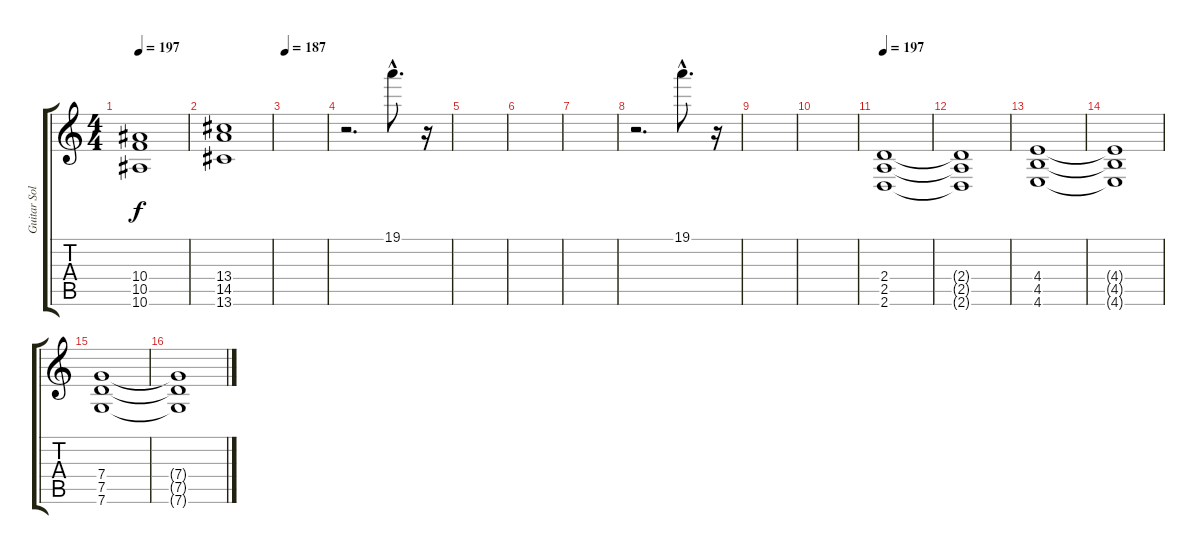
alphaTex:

\track ("Guitar Solo" "Guitar Sol") {instrument overdrivenguitar}
\staff {score tabs}
\tuning (D4 A3 F3 C3 G2 C2) {hide}
\ts (4 4)
\tempo 197
\clef g2
\ks c
(10.4 10.5 10.6).1{dy f} |
(13.4 14.5 13.6).1 |
\tempo 187
|
r.2{d} 19.1{hac}.8{d volume 12 balance 13 instrument englishhorn} r.16 |
|
|
|
r.2{d} 19.1{hac}.8{d} r.16 |
|
|
\tempo 197
(2.4 2.5 2.6).1{volume 12 instrument lead1square} |
(2.4{t} 2.5{t} 2.6{t}).1 |
(4.4 4.5 4.6).1 |
(4.4{t} 4.5{t} 4.6{t}).1 |
(7.4 7.5 7.6).1 |
(7.4{t} 7.5{t} 7.6{t}).1
